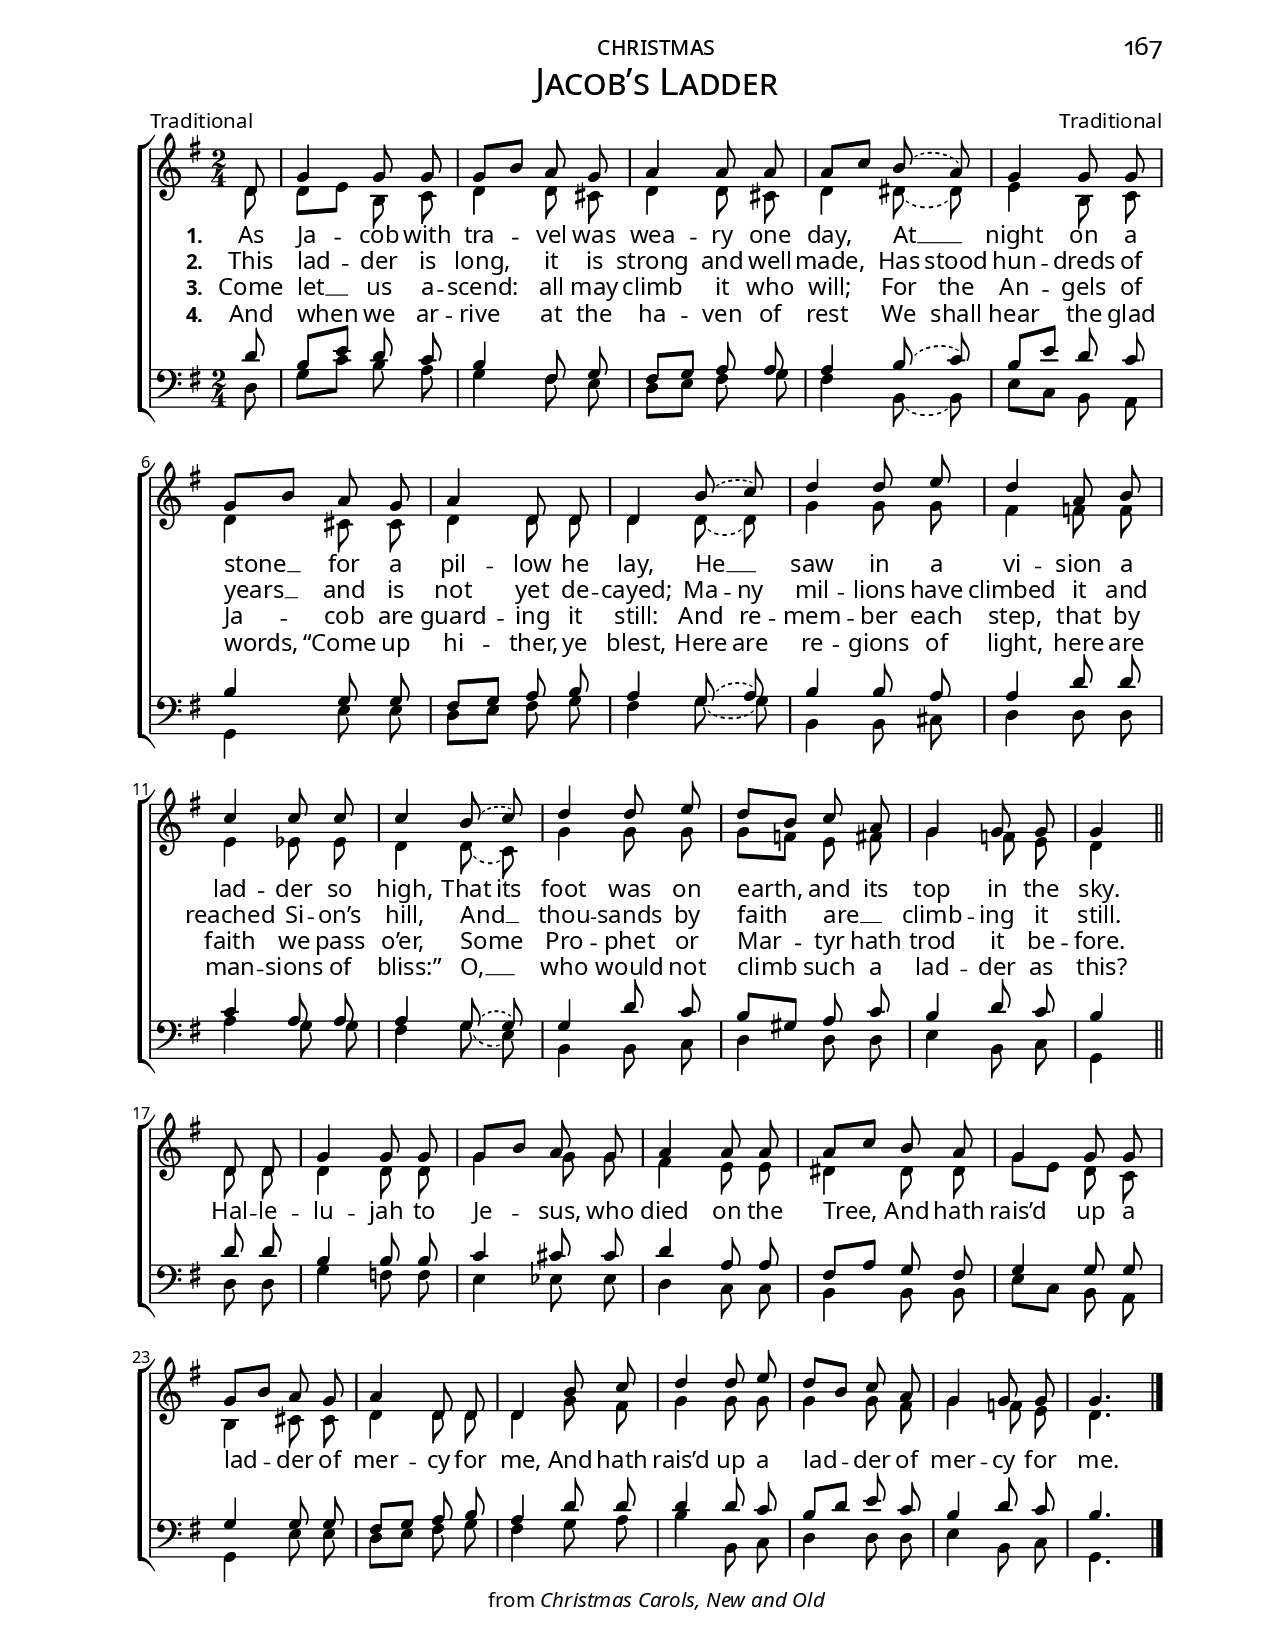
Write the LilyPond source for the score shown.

\version "2.14.2"
\include "util.ly"
\header {
  title = \markup{\override #'(font-name . "Garamond Premr Pro Smbd Subh"){ \abs-fontsize #18 \smallCapsOldStyle"Jacob’s Ladder"}}
  poet = \markup\oldStyleNum"Traditional"
  composer = \markup\oldStyleNum"Traditional"
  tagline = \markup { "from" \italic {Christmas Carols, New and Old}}
}
\paper {
  %print-all-headers = ##t
  paper-height = 11\in
  paper-width = 8.5\in
  indent = 0\in
  %system-system-spacing = #'((basic-distance . 10) (padding . 0))
  system-system-spacing =
    #'((basic-distance . 0)
       (minimum-distance . 0)
       (padding . -15)
       (stretchability . 100))
  ragged-last-bottom = ##f
  ragged-bottom = ##f
  two-sided = ##t
  inner-margin = 1\in
  outer-margin = 0.75\in
  top-margin = 0.26\in
  bottom-margin = 0.25\in
  first-page-number = #167
  print-first-page-number = ##t
  headerLine = \markup{ \smallCapsOldStyle"christmas"}
  oddHeaderMarkup = \markup\fill-line{
     \abs-fontsize #12.5
     \combine 
        \fill-line{"" \on-the-fly #print-page-number-check-first
        \oldStylePageNum""
        }
        \fill-line{\headerLine}
  }
  evenHeaderMarkup = \markup {
     \abs-fontsize #12.5
     \combine
        \on-the-fly #print-page-number-check-first
        \oldStylePageNum""
        \fill-line{\headerLine}
  }
}
#(set-global-staff-size 18) \paper{ #(define fonts (make-pango-font-tree "Garamond Premr Pro" "Garamond Premr Pro" "Garamond Premr Pro" (/ 18 20))) }
global = {
  \key g \major
  \time 2/4
  \autoBeamOff
  \slurDashed
}

sopMusic = \relative c' {
  \partial 8 d8 |
  g4 g8 g |
  g[ b] a g |
  a4 a8 a |
  a[ c] b( a) |
  
  g4 g8 g |
  g[ b] a g |
  a4 d,8 d |
  d4 b'8( c) |
  d4 d8 e |
  
  d4 a8 b |
  c4 c8 c |
  \slurDashed
  c4 b8( c) |
  d4 d8 e |
  d[ b] c a|
  
  g4 g8 g |
  \partial 4 g4 \bar "||" \break
  \partial 4 d8 d |
  g4 g8 g |
  g[ b] a g |
  a4 a8 a |
  
  a[ c] b a |
  g4 g8 g |
  g[ b] a g |
  a4 d,8 d |
  
  d4 b'8 c |
  d4 d8 e |
  d[ b] c a |
  g4 g8 g |
  \partial 4. g4. \bar "|."
}
sopWords = \lyricmode {
  
}

altoMusic = \relative c' {
  d8 |
  d[ e] b c |
  d4 d8 cis |
  d4 d8 cis |
  d4 dis8( dis) |
  
  e4 b8 c |
  d4 cis8 cis |
  d4 d8 d |
  d4 d8( d) |
  g4 g8 g |
  
  fis4 f8 f |
  e4 ees8 ees8 |
  \slurDashed
  d4 d8( c) |
  g'4 g8 g |
  g[ f] e fis |
  
  g4 f8 e |
  d4 \bar "||"
  d8 d |
  d4 d8 d |
  g4 g8 g |
  fis4 e8 e |
  
  dis4 dis8 dis |
  g[ e] d c |
  b4 cis8 cis |
  d4 d8 d |
  
  d4 g8 fis |
  g4 g8 g |
  g4 g8 fis |
  g4 f8 e |
  d4. \bar "|."
}
dropLyrics = {
  \dropLyricsXI
}
altoWords = \lyricmode {
  \dropLyrics
  \set stanza = #"1. "
  As Ja -- cob with tra -- vel was wea -- ry one
  \set associatedVoice = "sopranos"
  day,
  At __ night on a stone __ for a pil -- low he lay,
  He __ saw in a vi -- sion a lad -- der so high,
  \set ignoreMelismata = ##t
  That its foot was on \unset ignoreMelismata
  earth, and its top in the sky.
  
  Hal -- le -- lu -- jah to Je -- sus, who died on the Tree,
  And hath rais’d up a lad -- der of mer -- cy for me,
  And hath rais’d up a lad -- der of mer -- cy for me.
}
altoWordsII = \lyricmode {
  \dropLyrics
%\markup\italic
  \set stanza = #"2. "
  This lad -- der is long, it is strong and well -- 
  \set associatedVoice = "sopranos"
  made,
  \set ignoreMelismata = ##t
  Has stood hun -- dreds of years __ _ and is not yet de -- cayed;
  Ma -- ny mil -- lions have climbed it and reached Si -- on’s hill,
  And __ _ thou -- sands by faith _ are __ _ climb -- ing it still.
}
altoWordsIII = \lyricmode {
  \dropLyrics
  \set stanza = #"3. "
  Come let __ us a -- scend: all may climb it who 
  \set associatedVoice = "sopranos"
  will;
  \set ignoreMelismata = ##t
  For the An -- gels of Ja -- _ cob are guard -- ing it still:
  And re -- mem -- ber each step, that by faith we pass o’er,
  Some _ Pro -- phet or Mar -- _ tyr hath trod it be -- fore.
}
altoWordsIV = \lyricmode {
  \dropLyrics
  \set stanza = #"4. "
  And when we ar -- rive at the ha -- ven of 
  \set associatedVoice = "sopranos"
  rest
  \set ignoreMelismata = ##t
  We shall hear the glad words, _ “Come up hi -- ther, ye blest,
  Here are re -- gions of light, here are man -- sions of bliss:”
  O, __ _ who would not climb _ such a lad -- der as this?
}
altoWordsV = \lyricmode {
  \set stanza = #"5. "
  \set ignoreMelismata = ##t
}
altoWordsVI = \lyricmode {
  \set stanza = #"6. "
  \set ignoreMelismata = ##t
}
tenorMusic = \relative c' {
  d8 |
  b[ e] d c |
  b4 fis8 g |
  fis[ g] a a |
  a4 b8( c) |
  
  b[ e] d c |
  b4 g8 g |
  fis[ g] a b |
  a4 g8( a) |
  b4 b8 a |
  
  a4 d8 d |
  c4 a8 a |
  \slurDashed
  a4 g8( g) |
  g4 d'8 c |
  b[ gis] a c |
  
  b4 d8 c |
  b4 \bar "||"
  d8 d |
  b4 b8 b |
  c4 cis8 cis |
  d4 a8 a |
  
  fis[ a] g fis |
  g4 g8 g |
  g4 g8 g |
  fis[ g] a b |
  
  a4 d8 d |
  d4 d8 c |
  b[ d] e c |
  b4 d8 c |
  b4. \bar "|."
}
tenorWords = \lyricmode {

}

bassMusic = \relative c {
  d8 |
  g[ c] b a |
  g4 fis8 e |
  d[ e] fis g |
  fis4 b,8( b) |
  
  e8[ c] b a |
  g4 e'8 e |
  d[ e] fis g |
  fis4 g8( g) |
  b,4 b8 cis |
  
  d4 d8 d |
  a'4 g8 g |
  \slurDashed
  fis4 g8( e) |
  b4 b8 c |
  d4 d8 d |
  
  e4 b8 c |
  g4 \bar "||"
  d'8 d |
  g4 f8 f |
  e4 ees8 ees |
  d4 c8 c |
  
  b4 b8 b |
  e[ c] b a |
  g4 e'8 e |
  d[ e] fis g |
  
  fis4 g8 a |
  b4 b,8 c |
  d4 d8 d |
  e4 b8 c |
  g4. \bar "|."
}
bassWords = \lyricmode {

}

pianoRH = \relative c' {
  
}
pianoLH = \relative c' {
  
}

\score {
  <<
   \new ChoirStaff <<
%    \new Lyrics = sopranos \with { \override VerticalAxisGroup #'nonstaff-relatedstaff-spacing = #'((basic-distance . 1)) }
    \new Staff = women <<
      \new Voice = "sopranos" { \voiceOne << \global \sopMusic >> }
      \new Voice = "altos" { \voiceTwo << \global \altoMusic >> }
    >>
    \new Lyrics \with { alignAboveContext = #"women" \override VerticalAxisGroup #'nonstaff-relatedstaff-spacing = #'((basic-distance . 1))} \lyricsto "sopranos" \sopWords
     \new Lyrics = "altosVI"  \with { alignBelowContext = #"women" \override VerticalAxisGroup #'nonstaff-relatedstaff-spacing = #'((basic-distance . 1))} \lyricsto "altos" \altoWordsVI
    \new Lyrics = "altosV"  \with { alignBelowContext = #"women" \override VerticalAxisGroup #'nonstaff-relatedstaff-spacing = #'((basic-distance . 1))} \lyricsto "altos" \altoWordsV
    \new Lyrics = "altosIV"  \with { alignBelowContext = #"women" \override VerticalAxisGroup #'nonstaff-relatedstaff-spacing = #'((basic-distance . 1))} \lyricsto "altos" \altoWordsIV
    \new Lyrics = "altosIII"  \with { alignBelowContext = #"women" \override VerticalAxisGroup #'nonstaff-relatedstaff-spacing = #'((basic-distance . 1))} \lyricsto "altos" \altoWordsIII
    \new Lyrics = "altosII"  \with { alignBelowContext = #"women" \override VerticalAxisGroup #'nonstaff-relatedstaff-spacing = #'((basic-distance . 1))} \lyricsto "altos" \altoWordsII
    \new Lyrics = "altos"  \with { alignBelowContext = #"women" \override VerticalAxisGroup #'nonstaff-relatedstaff-spacing = #'((padding . -0.9))} \lyricsto "altos" \altoWords
   \new Staff = men <<
      \clef bass
      \new Voice = "tenors" { \voiceOne << \global \tenorMusic >> }
      \new Voice = "basses" { \voiceTwo << \global \bassMusic >> }
    >>
    \new Lyrics \with { alignAboveContext = #"men" \override VerticalAxisGroup #'nonstaff-relatedstaff-spacing = #'((basic-distance . 1)) } \lyricsto "tenors" \tenorWords
    \new Lyrics \with { alignBelowContext = #"men" \override VerticalAxisGroup #'nonstaff-relatedstaff-spacing = #'((basic-distance . 1)) } \lyricsto "basses" \bassWords
  >>
%    \new PianoStaff << \new Staff { \new Voice { \pianoRH } } \new Staff { \clef "bass" \pianoLH } >>
  >>
  \layout {
  \context {
    \Lyrics
    \override LyricText #'font-size = #1.3
  }
    \context {
      \Score
      %\override SpacingSpanner #'base-shortest-duration = #(ly:make-moment 1 8)
      %\override SpacingSpanner #'common-shortest-duration = #(ly:make-moment 1 4)
    }
    \context {
      % Remove all empty staves
      % \Staff \RemoveEmptyStaves \override VerticalAxisGroup #'remove-first = ##t
    }
    \context {
      \Lyrics
      \override LyricText #'X-offset = #center-on-word
    }
  }
}

